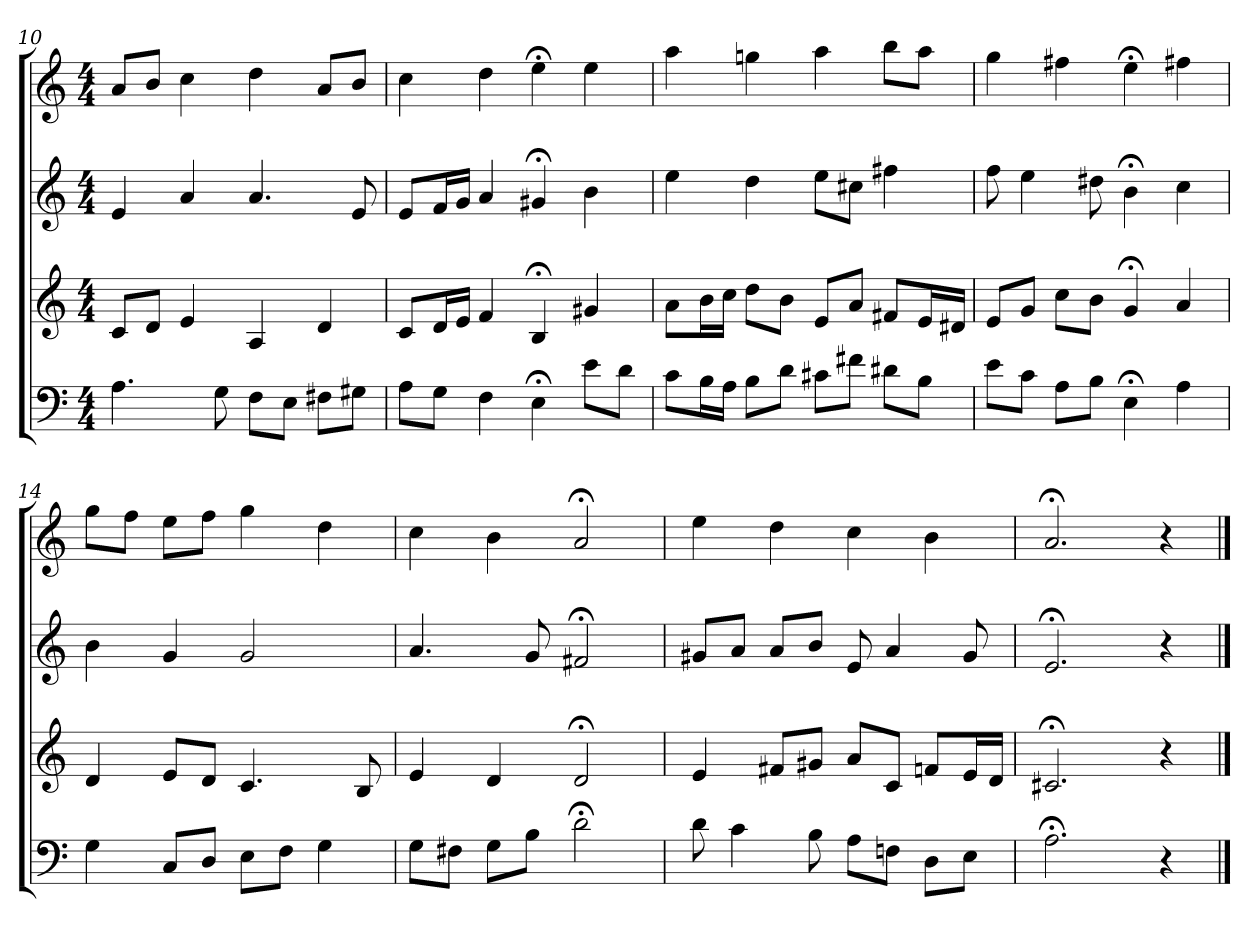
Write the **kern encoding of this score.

**kern	**kern	**kern	**kern
*part4	*part3	*part2	*part1
*staff4	*staff3	*staff2	*staff1
*clefF4	*clefG2	*clefG2	*clefG2
*k[]	*k[]	*k[]	*k[]
*C:	*C:	*C:	*a:
*M4/4	*M4/4	*M4/4	*M4/4
=10	=10	=10	=10
4.A	8c/L	4e	8a/L
.	8d/J	.	8b/J
.	4e	4a	4cc
8G	.	.	.
8F\L	4A	4.a	4dd
8E\J	.	.	.
8F#X\L	4d	.	8a/L
8G#X\J	.	8e	8b/J
=11	=11	=11	=11
8A\L	8c/L	8e/L	4cc
8G\J	16d/L	16f/L	.
.	16e/JJ	16g/JJ	.
4F	4f	4a	4dd
4E;<	4B;<	4g#X;<	4ee;<
8e\L	4g#X	4b	4ee
8d\J	.	.	.
=12	=12	=12	=12
8c\L	8a\L	4ee	4aa
16B\L	16b\L	.	.
16A\JJ	16cc\JJ	.	.
8B\L	8dd\L	4dd	4ggn
8d\J	8b\J	.	.
8c#X\L	8e/L	8ee\L	4aa
8f#X\J	8a/J	8cc#X\J	.
8d#X\L	8f#X/L	4ff#X	8bb\L
8B\J	16e/L	.	8aa\J
.	16d#X/JJ	.	.
=13	=13	=13	=13
8e\L	8e/L	8ff	4gg
8c\J	8g/J	4ee	.
8A\L	8cc\L	.	4ff#X
8B\J	8b\J	8dd#X	.
4E;<	4g;<	4b;<	4ee;<
4A	4a	4cc	4ff#X
=14	=14	=14	=14
4G	4d	4b	8gg\L
.	.	.	8ff\J
8C/L	8e/L	4g	8ee\L
8D/J	8d/J	.	8ff\J
8E\L	4.c	2g	4gg
8F\J	.	.	.
4G	.	.	4dd
.	8B	.	.
=15	=15	=15	=15
8G\L	4e	4.a	4cc
8F#X\J	.	.	.
8G\L	4d	.	4b
8B\J	.	8g	.
2d;<	2d;<	2f#X;<	2a;<
=16	=16	=16	=16
8d	4e	8g#X/L	4ee
4c	.	8a/J	.
.	8f#X/L	8a/L	4dd
8B	8g#X/J	8b/J	.
8A\L	8a/L	8e	4cc
8Fn\J	8c/J	4a	.
8D\L	8fn/L	.	4b
8E\J	16e/L	8g#	.
.	16d/JJ	.	.
=17	=17	=17	=17
2.A;<	2.c#X;<	2.e;<	2.a;<
4r	4r	4r	4r
==	==	==	==
*-	*-	*-	*-
